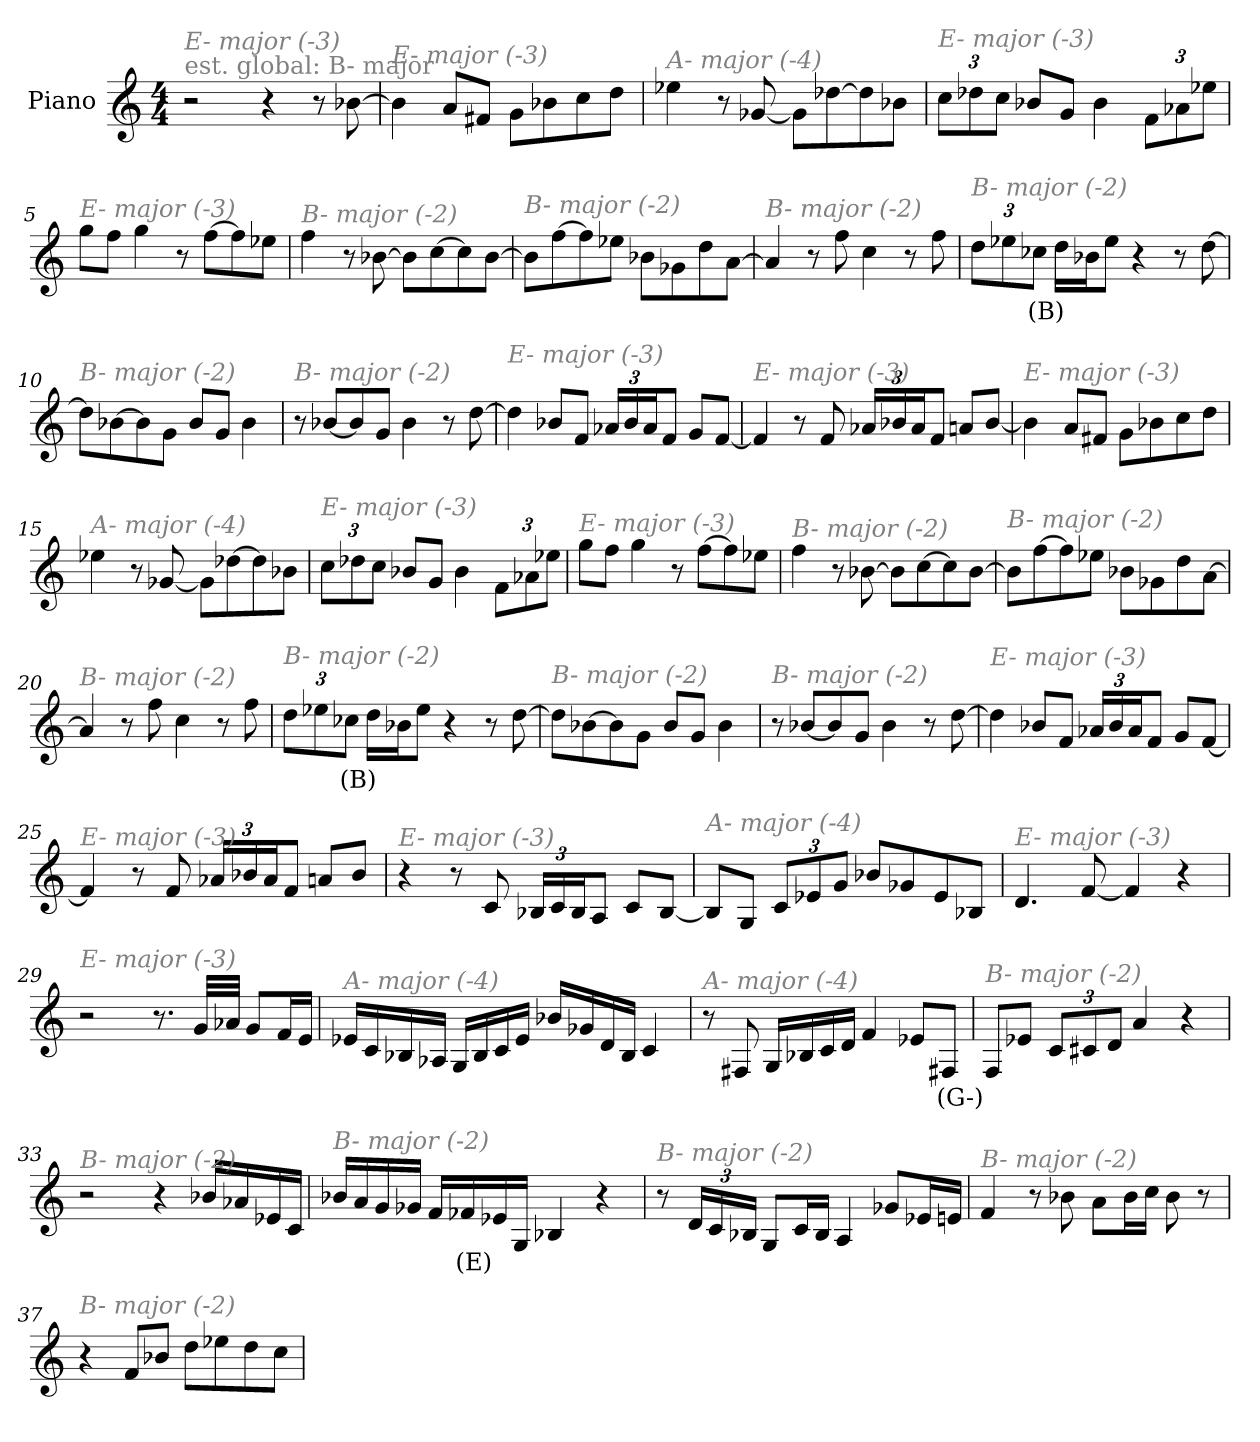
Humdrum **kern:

**kern	**text
*part1	*part1
*staff1	*staff1
*I"Piano	*
*I'Pno	*
*clefG2	*
*k[]	*
*M4/4	*
*MM168	*
=1	=1
!LO:TX:a:color=#808080:t=est. global&colon; B- major	!
!LO:TX:i:color=#808080:t=E- major (-3)	!
2r	.
4r	.
8r	.
[8b-X\	.
=2	=2
!LO:TX:i:color=#808080:t=E- major (-3)	!
4b-\]	.
8a/L	.
8f#X/J	.
8g\L	.
8b-X\	.
8cc\	.
8dd\J	.
=3	=3
!LO:TX:i:color=#808080:t=A- major (-4)	!
4ee-X\	.
8r	.
[8g-X/	.
8g-\L]	.
[8dd-X\	.
8dd-\]	.
8b-X\J	.
=4	=4
*Xbrackettup	*
!LO:TX:i:color=#808080:t=E- major (-3)	!
12cc\L	.
12dd-X\	.
12cc\J	.
8b-X/L	.
8g/J	.
4b-\	.
12f\L	.
12a-X\	.
12ee-X\J	.
!!LO:LB:g=z
=5	=5
!LO:TX:i:color=#808080:t=E- major (-3)	!
8gg\L	.
8ff\J	.
4gg\	.
8r	.
[8ff\L	.
8ff\]	.
8ee-X\J	.
=6	=6
!LO:TX:i:color=#808080:t=B- major (-2)	!
4ff\	.
8r	.
[8b-X\	.
8b-\L]	.
[8cc\	.
8cc\]	.
[8b-\J	.
=7	=7
!LO:TX:i:color=#808080:t=B- major (-2)	!
8b-\L]	.
[8ff\	.
8ff\]	.
8ee-X\J	.
8b-X\L	.
8g-X\	.
8dd\	.
[8a\J	.
=8	=8
!LO:TX:i:color=#808080:t=B- major (-2)	!
4a/]	.
8r	.
8ff\	.
4cc\	.
8r	.
8ff\	.
!!LO:LB:g=z
=9	=9
!LO:TX:i:color=#808080:t=B- major (-2)	!
12dd\L	.
12ee-X\	.
12cc-Xi\J	(B)
16dd\LL	.
16b-X\J	.
8ee-\J	.
4r	.
8r	.
[8dd\	.
=10	=10
!LO:TX:i:color=#808080:t=B- major (-2)	!
8dd\L]	.
[8b-X\	.
8b-\]	.
8g\J	.
8b-/L	.
8g/J	.
4b-\	.
=11	=11
!LO:TX:i:color=#808080:t=B- major (-2)	!
8r	.
[8b-X/L	.
8b-/]	.
8g/J	.
4b-\	.
8r	.
[8dd\	.
=12	=12
!LO:TX:i:color=#808080:t=E- major (-3)	!
4dd\]	.
8b-X/L	.
8f/J	.
24a-X/LL	.
24b-/	.
24a-/J	.
8f/J	.
8g/L	.
[8f/J	.
!!LO:LB:g=z
=13	=13
!LO:TX:i:color=#808080:t=E- major (-3)	!
4f/]	.
8r	.
8f/	.
24a-X/LL	.
24b-X/	.
24a-/J	.
8f/J	.
8an/L	.
[8b-/J	.
=14	=14
!LO:TX:i:color=#808080:t=E- major (-3)	!
4b-\]	.
8a/L	.
8f#X/J	.
8g\L	.
8b-X\	.
8cc\	.
8dd\J	.
=15	=15
!LO:TX:i:color=#808080:t=A- major (-4)	!
4ee-X\	.
8r	.
[8g-X/	.
8g-\L]	.
[8dd-X\	.
8dd-\]	.
8b-X\J	.
=16	=16
!LO:TX:i:color=#808080:t=E- major (-3)	!
12cc\L	.
12dd-X\	.
12cc\J	.
8b-X/L	.
8g/J	.
4b-\	.
12f\L	.
12a-X\	.
12ee-X\J	.
!!LO:LB:g=z
=17	=17
!LO:TX:i:color=#808080:t=E- major (-3)	!
8gg\L	.
8ff\J	.
4gg\	.
8r	.
[8ff\L	.
8ff\]	.
8ee-X\J	.
=18	=18
!LO:TX:i:color=#808080:t=B- major (-2)	!
4ff\	.
8r	.
[8b-X\	.
8b-\L]	.
[8cc\	.
8cc\]	.
[8b-\J	.
=19	=19
!LO:TX:i:color=#808080:t=B- major (-2)	!
8b-\L]	.
[8ff\	.
8ff\]	.
8ee-X\J	.
8b-X\L	.
8g-X\	.
8dd\	.
[8a\J	.
=20	=20
!LO:TX:i:color=#808080:t=B- major (-2)	!
4a/]	.
8r	.
8ff\	.
4cc\	.
8r	.
8ff\	.
!!LO:LB:g=z
=21	=21
!LO:TX:i:color=#808080:t=B- major (-2)	!
12dd\L	.
12ee-X\	.
12cc-Xi\J	(B)
16dd\LL	.
16b-X\J	.
8ee-\J	.
4r	.
8r	.
[8dd\	.
=22	=22
!LO:TX:i:color=#808080:t=B- major (-2)	!
8dd\L]	.
[8b-X\	.
8b-\]	.
8g\J	.
8b-/L	.
8g/J	.
4b-\	.
=23	=23
!LO:TX:i:color=#808080:t=B- major (-2)	!
8r	.
[8b-X/L	.
8b-/]	.
8g/J	.
4b-\	.
8r	.
[8dd\	.
=24	=24
!LO:TX:i:color=#808080:t=E- major (-3)	!
4dd\]	.
8b-X/L	.
8f/J	.
24a-X/LL	.
24b-/	.
24a-/J	.
8f/J	.
8g/L	.
[8f/J	.
!!LO:LB:g=z
=25	=25
!LO:TX:i:color=#808080:t=E- major (-3)	!
4f/]	.
8r	.
8f/	.
24a-X/LL	.
24b-X/	.
24a-/J	.
8f/J	.
8an/L	.
8b-/J	.
=26	=26
!LO:TX:i:color=#808080:t=E- major (-3)	!
4r	.
8r	.
8c/	.
24B-X/LL	.
24c/	.
24B-/J	.
8A/J	.
8c/L	.
[8B-/J	.
=27	=27
!LO:TX:i:color=#808080:t=A- major (-4)	!
8B-/L]	.
8G/J	.
12c/L	.
12e-X/	.
12g/J	.
8b-X/L	.
8g-X/	.
8e-/	.
8B-X/J	.
=28	=28
!LO:TX:i:color=#808080:t=E- major (-3)	!
4.d/	.
[8f/	.
4f/]	.
4r	.
!!LO:LB:g=z
=29	=29
!LO:TX:i:color=#808080:t=E- major (-3)	!
2r	.
8.r	.
32g/LLL	.
32a-X/JJJ	.
8g/L	.
16f/L	.
16e/JJ	.
=30	=30
!LO:TX:i:color=#808080:t=A- major (-4)	!
16e-X/LL	.
16c/	.
16B-X/	.
16A-X/JJ	.
16G/LL	.
16B-/	.
16c/	.
16e-/JJ	.
16b-X/LL	.
16g-X/	.
16d/	.
16B-/JJ	.
4c/	.
=31	=31
!LO:TX:i:color=#808080:t=A- major (-4)	!
8r	.
8F#X/	.
16G/LL	.
16B-X/	.
16c/	.
16d/JJ	.
4f/	.
8e-X/L	.
8F#Xi/J	(G-)
!!LO:LB:g=z
=32	=32
!LO:TX:i:color=#808080:t=B- major (-2)	!
8F/L	.
8e-X/J	.
12c/L	.
12c#X/	.
12d/J	.
4a/	.
4r	.
=33	=33
!LO:TX:i:color=#808080:t=B- major (-2)	!
2r	.
4r	.
16b-X/LL	.
16a-X/	.
16e-X/	.
16c/JJ	.
=34	=34
!LO:TX:i:color=#808080:t=B- major (-2)	!
16b-X/LL	.
16a/	.
16g/	.
16g-X/JJ	.
16f/LL	.
16f-Xi/	(E)
16e-X/	.
16G/JJ	.
4B-X/	.
4r	.
!!LO:LB:g=z
=35	=35
!LO:TX:i:color=#808080:t=B- major (-2)	!
8r	.
24d/LL	.
24c/	.
24B-X/JJ	.
8G/L	.
16c/L	.
16B-/JJ	.
4A/	.
8g-X/L	.
16e-X/L	.
16en/JJ	.
=36	=36
!LO:TX:i:color=#808080:t=B- major (-2)	!
4f/	.
8r	.
8b-X\	.
8a\L	.
16b-\L	.
16cc\JJ	.
8b-\	.
8r	.
=37	=37
!LO:TX:i:color=#808080:t=B- major (-2)	!
4r	.
8f/L	.
8b-X/J	.
8dd\L	.
8ee-X\	.
8dd\	.
8cc\J	.
=	=
*-	*-
